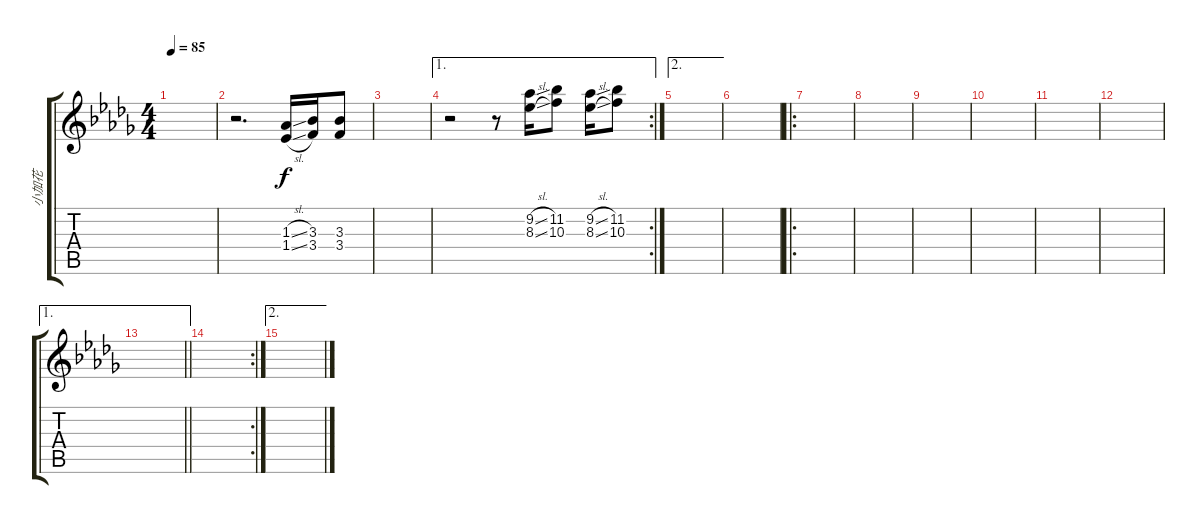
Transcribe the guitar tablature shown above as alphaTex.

\track ("小加花" "小加花") {instrument acousticguitarsteel}
\staff {score tabs}
\tuning (E4 B3 G3 D3 A2 E2) {hide}
\ts (4 4)
\tempo 85
\clef g2
\ks db
|
r.2{d} (1.3{sl} 1.4{sl}).16 (3.3 3.4).16 (3.3 3.4).8 |
|
\ae 1
\rc 2
r.2 r.8 (9.2{sl} 8.3{sl}).16 (11.2 10.3).8 (9.2{sl} 8.3{sl}).16 (11.2 10.3).8 |
\ae 2
|
|
\ro
|
|
|
|
|
|
\ae 1
\barLineRight lightlight
|
\rc 2
|
\ae 2
